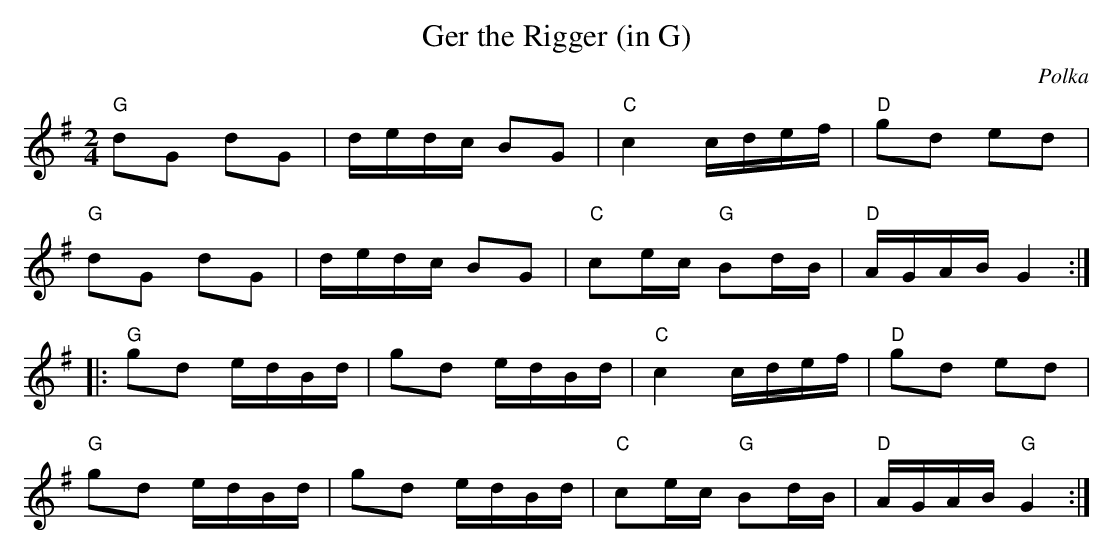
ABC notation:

X:1
T:Ger the Rigger (in G)
M:2/4
L:1/8
C:Polka
K:Gmaj
"G" dG dG | d/e/d/c/ BG | "C" c2 c/d/e/f/ |"D" gd ed |
"G"dG dG | d/e/d/c/ BG | "C" ce/c/ "G" Bd/B/ | "D" A/G/A/B/ G2 :|
|:"G" gd e/d/B/d/ | gd e/d/B/d/ | "C" c2 c/d/e/f/ | "D" gd ed |
"G" gd e/d/B/d/ | gd e/d/B/d/ | "C" ce/c/ "G" Bd/B/ |"D" A/G/A/B/ "G" G2:|]
